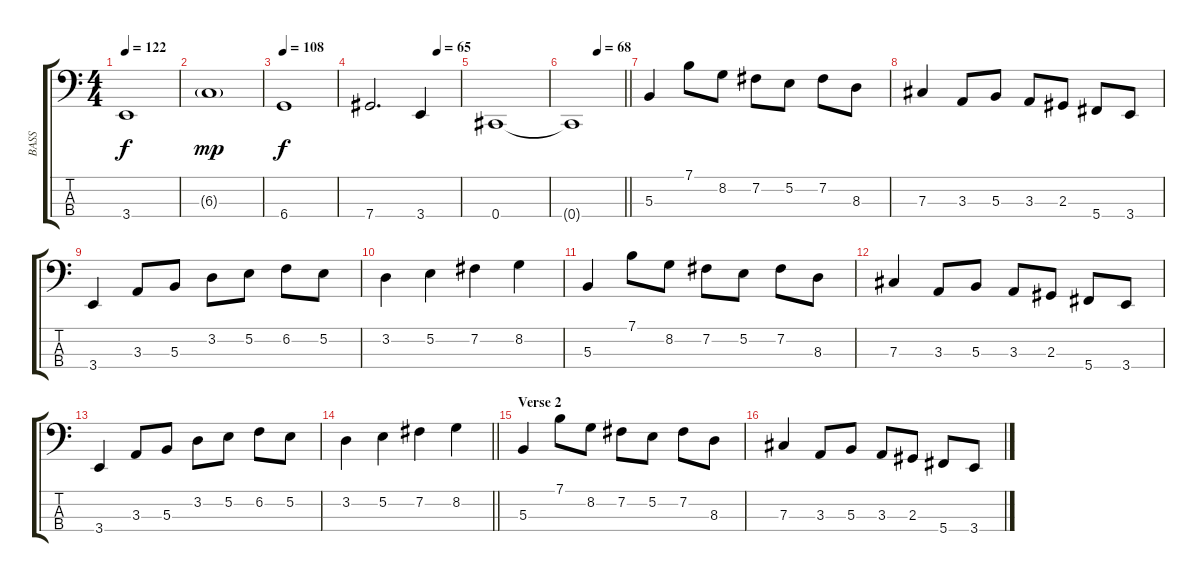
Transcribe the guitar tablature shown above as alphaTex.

\track ("BASS" "BASS") {instrument electricbasspick}
\staff {score tabs}
\tuning (E2 B1 Gb1 Db1) {hide}
\ts (4 4)
\tempo 122
\clef f4
\ks c
3.4.1{dy f} |
6.3{g}.1{dy mp} |
\tempo 108
6.4.1{dy f} |
\tempo (65 0.75)
7.4.2{d} 3.4.4 |
0.4.1 |
\tempo (68 0.5)
\barLineRight lightlight
0.4{t}.1 |
5.3.4 7.1.8 8.2.8 7.2.8 5.2.8 7.2.8 8.3.8 |
7.3.4 3.3.8 5.3.8 3.3.8 2.3.8 5.4.8 3.4.8 |
3.4.4 3.3.8 5.3.8 3.2.8 5.2.8 6.2.8 5.2.8 |
3.2.4 5.2.4 7.2.4 8.2.4 |
5.3.4 7.1.8 8.2.8 7.2.8 5.2.8 7.2.8 8.3.8 |
7.3.4 3.3.8 5.3.8 3.3.8 2.3.8 5.4.8 3.4.8 |
3.4.4 3.3.8 5.3.8 3.2.8 5.2.8 6.2.8 5.2.8 |
\barLineRight lightlight
3.2.4 5.2.4 7.2.4 8.2.4 |
\section ("" "Verse 2")
5.3.4 7.1.8 8.2.8 7.2.8 5.2.8 7.2.8 8.3.8 |
7.3.4 3.3.8 5.3.8 3.3.8 2.3.8 5.4.8 3.4.8
